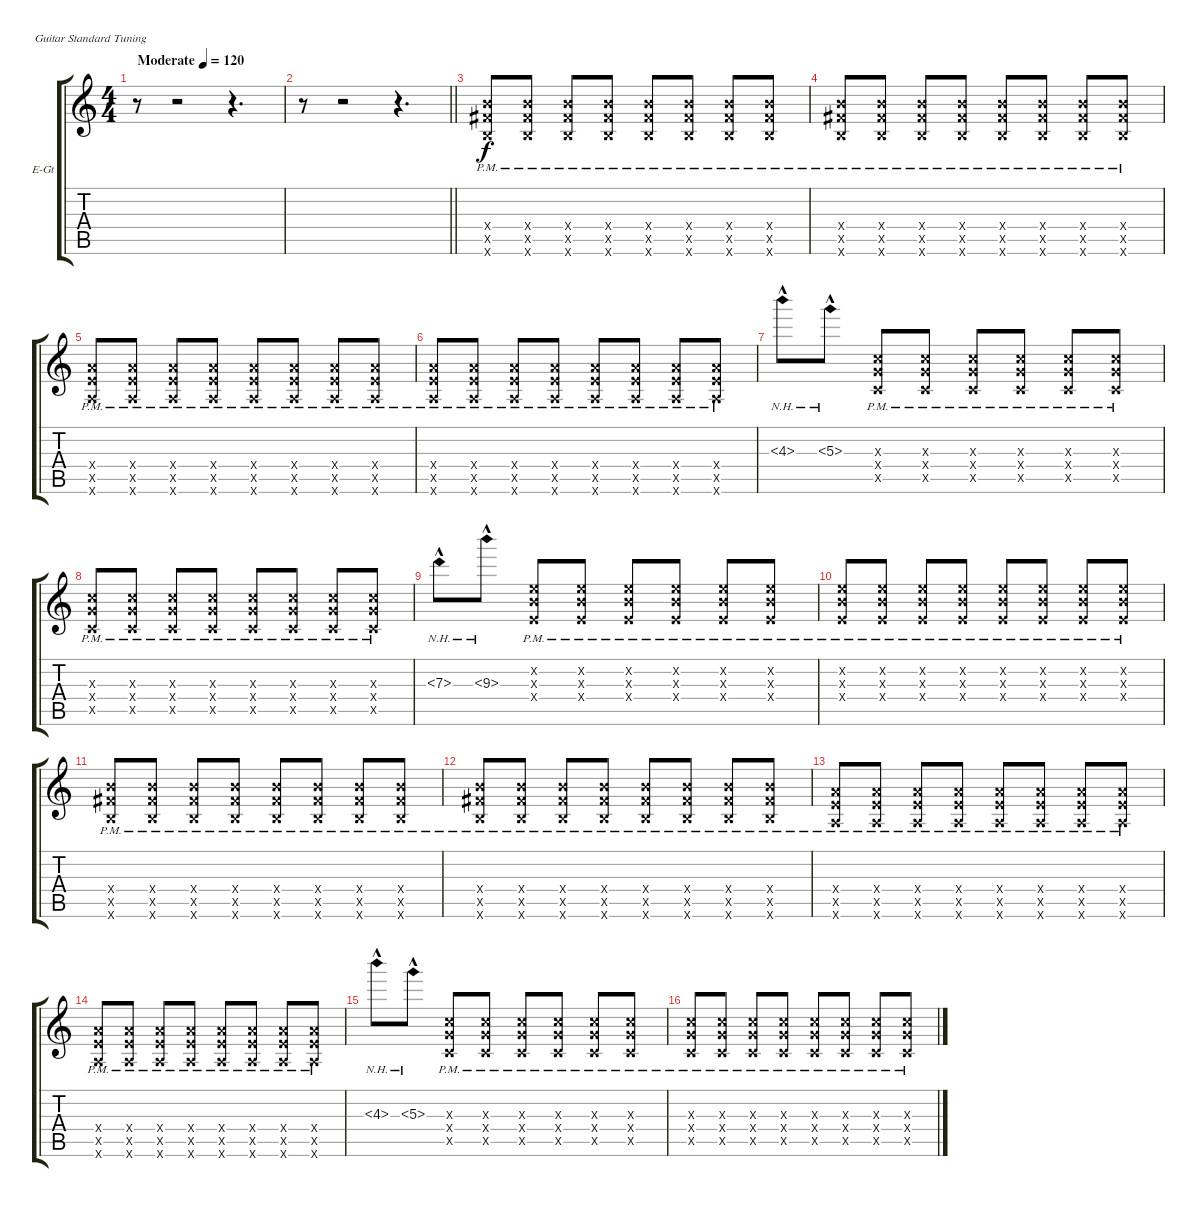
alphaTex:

\bracketExtendMode groupsimilarinstruments
\firstSystemTrackNameOrientation horizontal
\otherSystemsTrackNameOrientation horizontal
\track ("guitar drive (Artur Potemkin)" "E-Gt") {instrument distortionguitar}
\staff {score tabs}
\tuning (E4 B3 G3 D3 A2 E2)
\ts (4 4)
\beaming (8 2 2 2 2)
\section ("" "")
\tempo (120 "Moderate")
\clef g2
\ks c
r.8{dy f instrument distortionguitar} r.2 r.4{d} |
\barLineRight lightlight
r.8 r.2 r.4{d} |
\section ("" "")
(9.4{pm x} 9.5{pm x} 7.6{pm x}).8 (9.4{pm x} 9.5{pm x} 7.6{pm x}).8 (9.4{pm x} 9.5{pm x} 7.6{pm x}).8 (9.4{pm x} 9.5{pm x} 7.6{pm x}).8 (9.4{pm x} 9.5{pm x} 7.6{pm x}).8 (9.4{pm x} 9.5{pm x} 7.6{pm x}).8 (9.4{pm x} 9.5{pm x} 7.6{pm x}).8 (9.4{pm x} 9.5{pm x} 7.6{pm x}).8 |
(9.4{pm x} 9.5{pm x} 7.6{pm x}).8 (9.4{pm x} 9.5{pm x} 7.6{pm x}).8 (9.4{pm x} 9.5{pm x} 7.6{pm x}).8 (9.4{pm x} 9.5{pm x} 7.6{pm x}).8 (9.4{pm x} 9.5{pm x} 7.6{pm x}).8 (9.4{pm x} 9.5{pm x} 7.6{pm x}).8 (9.4{pm x} 9.5{pm x} 7.6{pm x}).8 (9.4{pm x} 9.5{pm x} 7.6{pm x}).8 |
(7.4{pm x} 7.5{pm x} 5.6{pm x}).8 (7.4{pm x} 7.5{pm x} 5.6{pm x}).8 (7.4{pm x} 7.5{pm x} 5.6{pm x}).8 (7.4{pm x} 7.5{pm x} 5.6{pm x}).8 (7.4{pm x} 7.5{pm x} 5.6{pm x}).8 (7.4{pm x} 7.5{pm x} 5.6{pm x}).8 (7.4{pm x} 7.5{pm x} 5.6{pm x}).8 (7.4{pm x} 7.5{pm x} 5.6{pm x}).8 |
(7.4{pm x} 7.5{pm x} 5.6{pm x}).8 (7.4{pm x} 7.5{pm x} 5.6{pm x}).8 (7.4{pm x} 7.5{pm x} 5.6{pm x}).8 (7.4{pm x} 7.5{pm x} 5.6{pm x}).8 (7.4{pm x} 7.5{pm x} 5.6{pm x}).8 (7.4{pm x} 7.5{pm x} 5.6{pm x}).8 (7.4{pm x} 7.5{pm x} 5.6{pm x}).8 (7.4{pm x} 7.5{pm x} 5.6{pm x}).8 |
4.3{nh hac}.8 5.3{nh hac}.8 (5.3{x} 5.4{x} 3.5{pm x}).8 (5.3{x} 5.4{x} 3.5{pm x}).8 (5.3{x} 5.4{x} 3.5{pm x}).8 (5.3{x} 5.4{x} 3.5{pm x}).8 (5.3{x} 5.4{x} 3.5{pm x}).8 (5.3{x} 5.4{x} 3.5{pm x}).8 |
(5.3{x} 5.4{x} 3.5{pm x}).8 (5.3{x} 5.4{x} 3.5{pm x}).8 (5.3{x} 5.4{x} 3.5{pm x}).8 (5.3{x} 5.4{x} 3.5{pm x}).8 (5.3{x} 5.4{x} 3.5{pm x}).8 (5.3{x} 5.4{x} 3.5{pm x}).8 (5.3{x} 5.4{x} 3.5{pm x}).8 (5.3{x} 5.4{x} 3.5{pm x}).8 |
7.3{nh hac}.8 9.3{nh hac}.8 (5.2{x} 4.3{x} 2.4{pm x}).8 (5.2{x} 4.3{x} 2.4{pm x}).8 (5.2{x} 4.3{x} 2.4{pm x}).8 (5.2{x} 4.3{x} 2.4{pm x}).8 (5.2{x} 4.3{x} 2.4{pm x}).8 (5.2{x} 4.3{x} 2.4{pm x}).8 |
(5.2{x} 4.3{x} 2.4{pm x}).8 (5.2{x} 4.3{x} 2.4{pm x}).8 (5.2{x} 4.3{x} 2.4{pm x}).8 (5.2{x} 4.3{x} 2.4{pm x}).8 (5.2{x} 4.3{x} 2.4{pm x}).8 (5.2{x} 4.3{x} 2.4{pm x}).8 (5.2{x} 4.3{x} 2.4{pm x}).8 (5.2{x} 4.3{x} 2.4{pm x}).8 |
(9.4{pm x} 9.5{pm x} 7.6{pm x}).8 (9.4{pm x} 9.5{pm x} 7.6{pm x}).8 (9.4{pm x} 9.5{pm x} 7.6{pm x}).8 (9.4{pm x} 9.5{pm x} 7.6{pm x}).8 (9.4{pm x} 9.5{pm x} 7.6{pm x}).8 (9.4{pm x} 9.5{pm x} 7.6{pm x}).8 (9.4{pm x} 9.5{pm x} 7.6{pm x}).8 (9.4{pm x} 9.5{pm x} 7.6{pm x}).8 |
(9.4{pm x} 9.5{pm x} 7.6{pm x}).8 (9.4{pm x} 9.5{pm x} 7.6{pm x}).8 (9.4{pm x} 9.5{pm x} 7.6{pm x}).8 (9.4{pm x} 9.5{pm x} 7.6{pm x}).8 (9.4{pm x} 9.5{pm x} 7.6{pm x}).8 (9.4{pm x} 9.5{pm x} 7.6{pm x}).8 (9.4{pm x} 9.5{pm x} 7.6{pm x}).8 (9.4{pm x} 9.5{pm x} 7.6{pm x}).8 |
(7.4{pm x} 7.5{pm x} 5.6{pm x}).8 (7.4{pm x} 7.5{pm x} 5.6{pm x}).8 (7.4{pm x} 7.5{pm x} 5.6{pm x}).8 (7.4{pm x} 7.5{pm x} 5.6{pm x}).8 (7.4{pm x} 7.5{pm x} 5.6{pm x}).8 (7.4{pm x} 7.5{pm x} 5.6{pm x}).8 (7.4{pm x} 7.5{pm x} 5.6{pm x}).8 (7.4{pm x} 7.5{pm x} 5.6{pm x}).8 |
(7.4{pm x} 7.5{pm x} 5.6{pm x}).8 (7.4{pm x} 7.5{pm x} 5.6{pm x}).8 (7.4{pm x} 7.5{pm x} 5.6{pm x}).8 (7.4{pm x} 7.5{pm x} 5.6{pm x}).8 (7.4{pm x} 7.5{pm x} 5.6{pm x}).8 (7.4{pm x} 7.5{pm x} 5.6{pm x}).8 (7.4{pm x} 7.5{pm x} 5.6{pm x}).8 (7.4{pm x} 7.5{pm x} 5.6{pm x}).8 |
4.3{nh hac}.8 5.3{nh hac}.8 (5.3{x} 5.4{x} 3.5{pm x}).8 (5.3{x} 5.4{x} 3.5{pm x}).8 (5.3{x} 5.4{x} 3.5{pm x}).8 (5.3{x} 5.4{x} 3.5{pm x}).8 (5.3{x} 5.4{x} 3.5{pm x}).8 (5.3{x} 5.4{x} 3.5{pm x}).8 |
(5.3{x} 5.4{x} 3.5{pm x}).8 (5.3{x} 5.4{x} 3.5{pm x}).8 (5.3{x} 5.4{x} 3.5{pm x}).8 (5.3{x} 5.4{x} 3.5{pm x}).8 (5.3{x} 5.4{x} 3.5{pm x}).8 (5.3{x} 5.4{x} 3.5{pm x}).8 (5.3{x} 5.4{x} 3.5{pm x}).8 (5.3{x} 5.4{x} 3.5{pm x}).8
